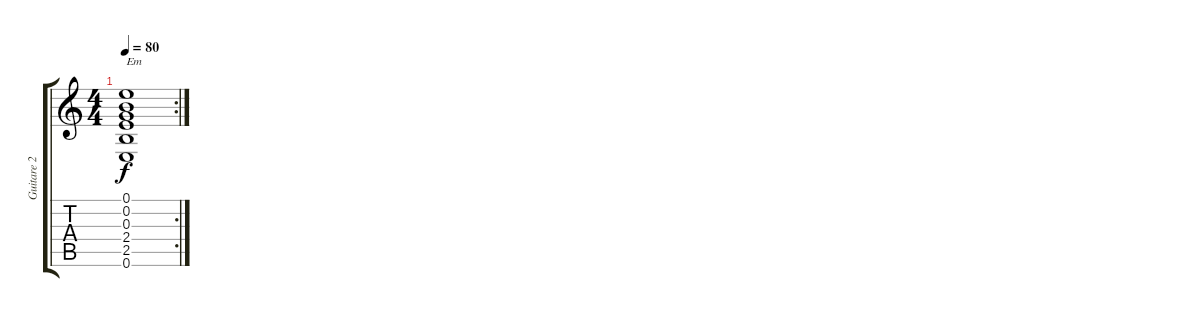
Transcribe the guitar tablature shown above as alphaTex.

\track ("Guitare 2" "Guitare 2") {instrument acousticguitarnylon}
\staff {score tabs}
\tuning (E4 B3 G3 D3 A2 E2) {hide}
\rc 2
\ts (4 4)
\tempo 80
\clef g2
\ks c
(0.1 0.2 0.3 2.4 2.5 0.6).1{txt "Em" dy f}
